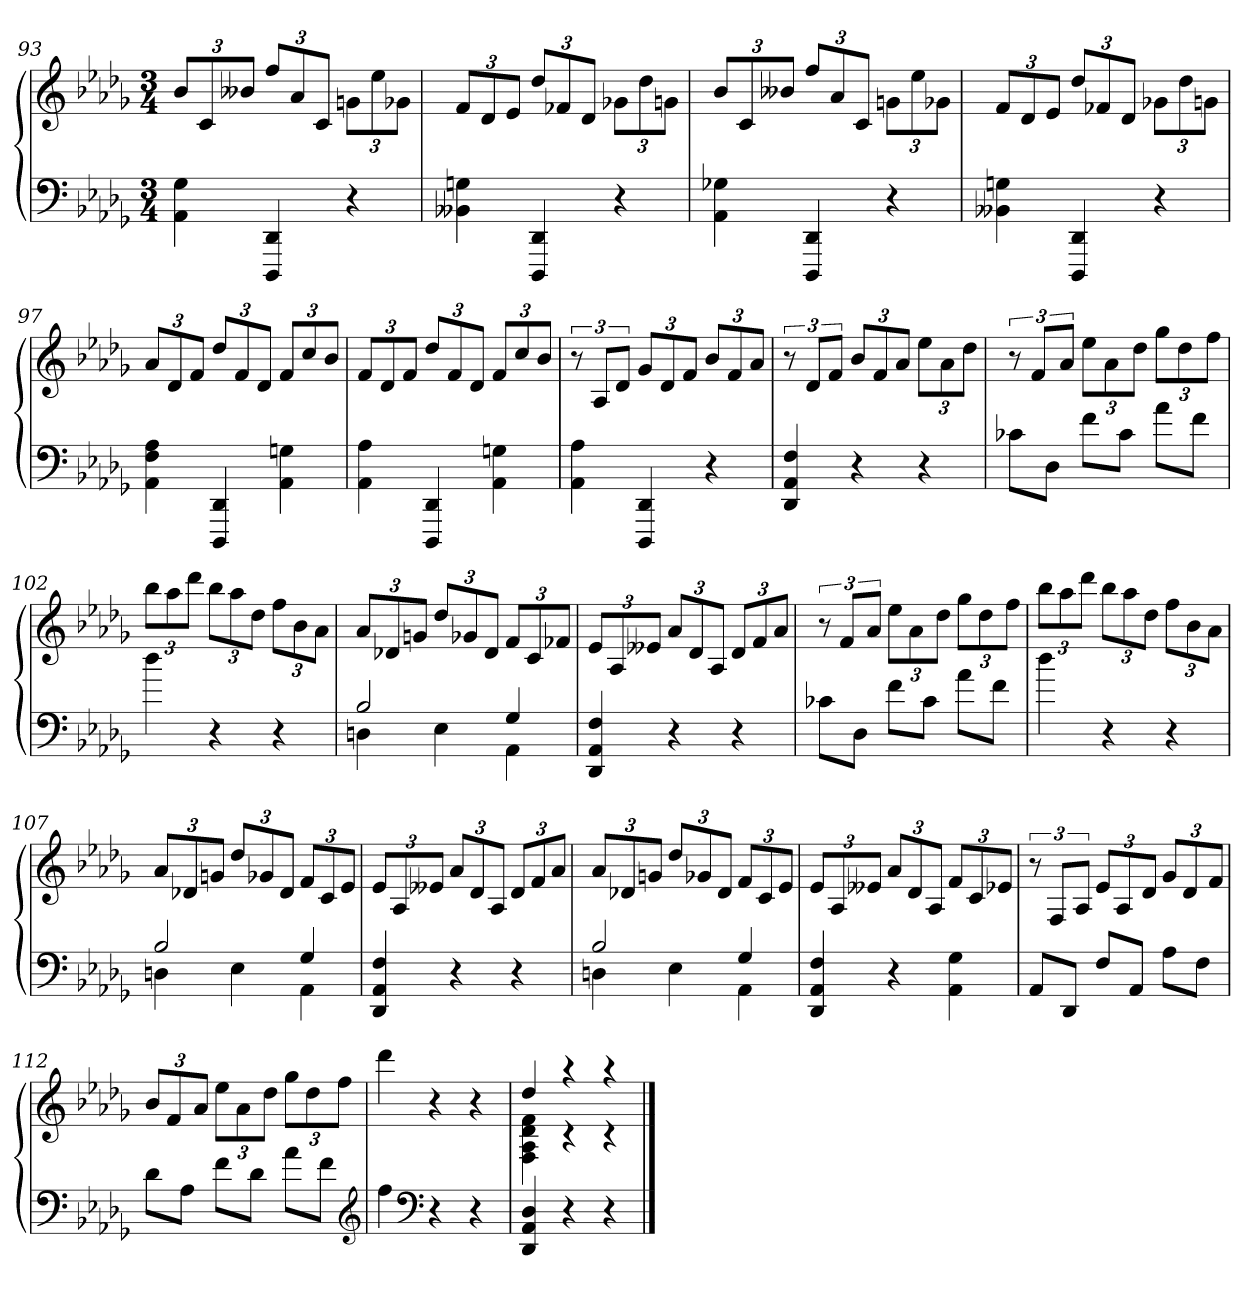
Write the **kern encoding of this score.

**kern	**kern
*part1	*part1
*staff2	*staff1
*clefF4	*clefG2
*k[b-e-a-d-g-]	*k[b-e-a-d-g-]
*M3/4	*M3/4
=93	=93
4AA- 4G-	12b-L
.	12c
.	12b--XJ
4DDD- 4DD-	12ffL
.	12a-
.	12cJ
4r	12gnL
.	12ee-
.	12g-XJ
=94	=94
4BB--X 4Gn	12fL
.	12d-
.	12e-J
4DDD- 4DD-	12dd-L
.	12f-X
.	12d-J
4r	12g-XL
.	12dd-
.	12gnJ
=95	=95
4AA- 4G-X	12b-L
.	12c
.	12b--XJ
4DDD- 4DD-	12ffL
.	12a-
.	12cJ
4r	12gnL
.	12ee-
.	12g-XJ
=96	=96
4BB--X 4Gn	12fL
.	12d-
.	12e-J
4DDD- 4DD-	12dd-L
.	12f-X
.	12d-J
4r	12g-XL
.	12dd-
.	12gnJ
=97	=97
4AA- 4F 4A-	12a-L
.	12d-
.	12fJ
4DDD- 4DD-	12dd-L
.	12f
.	12d-J
4AA- 4Gn	12fL
.	12cc
.	12b-J
=98	=98
4AA- 4A-	12fL
.	12d-
.	12fJ
4DDD- 4DD-	12dd-L
.	12f
.	12d-J
4AA- 4Gn	12fL
.	12cc
.	12b-J
=99	=99
4AA- 4A-	12r
.	12A-L
.	12d-J
4DDD- 4DD-	12g-L
.	12d-
.	12fJ
4r	12b-L
.	12f
.	12a-J
=100	=100
4DD- 4AA- 4F	12r
.	12d-L
.	12fJ
4r	12b-L
.	12f
.	12a-J
4r	12ee-L
.	12a-
.	12dd-J
=101	=101
8c-XL	12r
.	12fL
8D-J	.
.	12a-J
8fL	12ee-L
.	12a-
8c-J	.
.	12dd-J
8a-L	12gg-L
.	12dd-
8fJ	.
.	12ffJ
=102	=102
4dd-	12bb-L
.	12aa-
.	12ddd-J
4r	12bb-L
.	12aa-
.	12dd-J
4r	12ffL
.	12b-
.	12a-J
=103	=103
*^	*
2B-	4Dn	12a-L
.	.	12d-X
.	.	12gnJ
.	4E-	12dd-L
.	.	12g-X
.	.	12d-J
4G-	4AA-	12fL
.	.	12c
.	.	12f-XJ
*v	*v	*
=104	=104
4DD- 4AA- 4F	12e-L
.	12A-
.	12e--XJ
4r	12a-L
.	12d-
.	12A-J
4r	12d-L
.	12f
.	12a-J
=105	=105
8c-XL	12r
.	12fL
8D-J	.
.	12a-J
8fL	12ee-L
.	12a-
8c-J	.
.	12dd-J
8a-L	12gg-L
.	12dd-
8fJ	.
.	12ffJ
=106	=106
4dd-	12bb-L
.	12aa-
.	12ddd-J
4r	12bb-L
.	12aa-
.	12dd-J
4r	12ffL
.	12b-
.	12a-J
=107	=107
*^	*
2B-	4Dn	12a-L
.	.	12d-X
.	.	12gnJ
.	4E-	12dd-L
.	.	12g-X
.	.	12d-J
4G-	4AA-	12fL
.	.	12c
.	.	12e-J
*v	*v	*
=108	=108
4DD- 4AA- 4F	12e-L
.	12A-
.	12e--XJ
4r	12a-L
.	12d-
.	12A-J
4r	12d-L
.	12f
.	12a-J
=109	=109
*^	*
2B-	4Dn	12a-L
.	.	12d-X
.	.	12gnJ
.	4E-	12dd-L
.	.	12g-X
.	.	12d-J
4G-	4AA-	12fL
.	.	12c
.	.	12e-J
*v	*v	*
=110	=110
4DD- 4AA- 4F	12e-L
.	12A-
.	12e--XJ
4r	12a-L
.	12d-
.	12A-J
4AA- 4G-	12fL
.	12c
.	12e-XJ
=111	=111
8AA-L	12r
.	12FL
8DD-J	.
.	12A-J
8FL	12e-L
.	12A-
8AA-J	.
.	12d-J
8A-L	12g-L
.	12d-
8FJ	.
.	12fJ
=112	=112
8d-L	12b-L
.	12f
8A-J	.
.	12a-J
8fL	12ee-L
.	12a-
8d-J	.
.	12dd-J
8a-L	12gg-L
.	12dd-
8fJ	.
.	12ffJ
*clefG2	*
=113	=113
4ff	4ddd-
*clefF4	*
4r	4r
4r	4r
=114	=114
*	*^
4DD- 4AA- 4D-	4dd-	4F 4A- 4d- 4f
4r	4raa	4rc
4r	4raa	4rc
*	*v	*v
==	==
*-	*-
